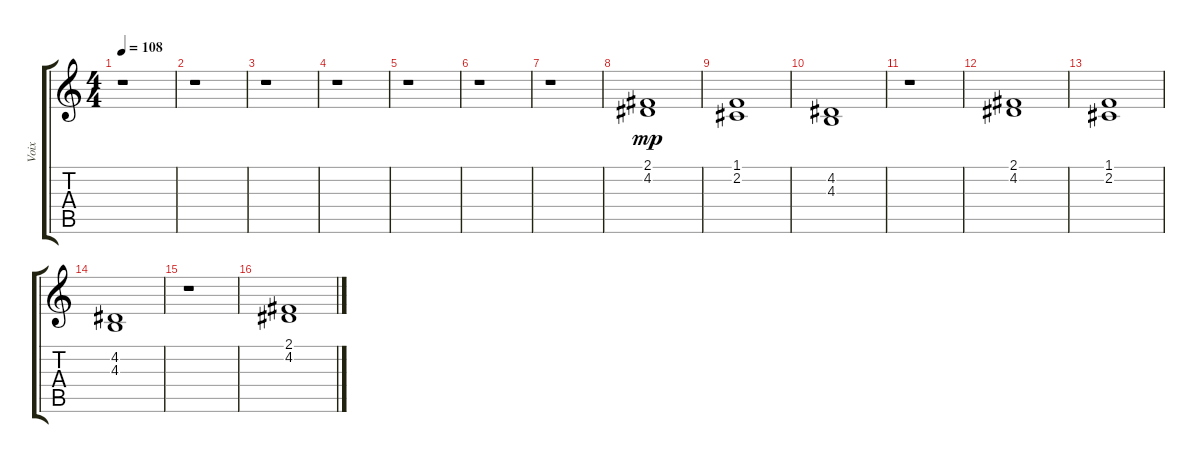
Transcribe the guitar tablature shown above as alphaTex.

\track ("Voix" "Voix") {instrument lead8bassandlead}
\staff {score tabs}
\tuning (E4 B3 G3 D3 A2 E2) {hide}
\ts (4 4)
\tempo 108
\clef g2
\ks c
r.1{dy f} |
r.1 |
r.1 |
r.1 |
r.1 |
r.1 |
r.1 |
(2.1 4.2).1{dy mp} |
(1.1 2.2).1 |
(4.2 4.3).1 |
r.1 |
(2.1 4.2).1 |
(1.1 2.2).1 |
(4.2 4.3).1 |
r.1 |
(2.1 4.2).1
